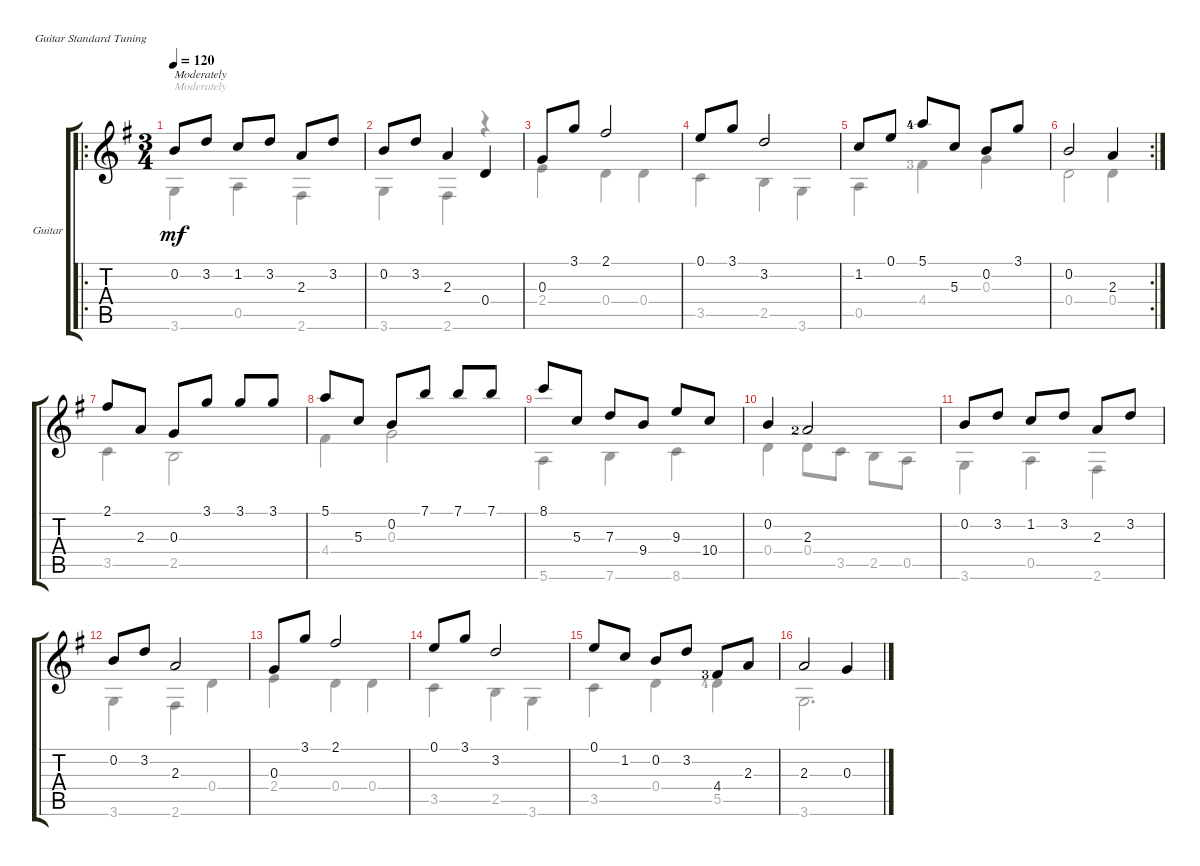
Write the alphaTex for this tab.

\defaultSystemsLayout 4
\bracketExtendMode groupsimilarinstruments
\firstSystemTrackNameOrientation horizontal
\otherSystemsTrackNameOrientation horizontal
\track ("Guitar" "Guitar") {instrument acousticguitarsteel}
\staff {score tabs}
\tuning (E4 B3 G3 D3 A2 E2)
\voice
\ro
\ts (3 4)
\tempo 120
\clef g2
\ks eminor
0.2.8{txt "Moderately" dy mf instrument acousticguitarsteel} 3.2.8 1.2.8 3.2.8 2.3.8 3.2.8 |
0.2.8 3.2.8 2.3.4 0.4.4 |
0.3.8 3.1.8 2.1.2 |
0.1.8 3.1.8 3.2.2 |
1.2.8 0.1.8 5.1{lf 5}.8 5.3.8 0.2.8 3.1.8 |
\rc 2
0.2.2 2.3.4 |
2.1.8 2.3.8 0.3.8 3.1.8 3.1.8 3.1.8 |
5.1.8 5.3.8 0.2.8 7.1.8 7.1.8 7.1.8 |
8.1.8 5.3.8 7.3.8 9.4.8 9.3.8 10.4.8 |
0.2.4 2.3{lf 3}.2 |
0.2.8 3.2.8 1.2.8 3.2.8 2.3.8 3.2.8 |
0.2.8 3.2.8 2.3.2 |
0.3.8 3.1.8 2.1.2 |
0.1.8 3.1.8 3.2.2 |
0.1.8 1.2.8 0.2.8 3.2.8 4.4{lf 4}.8 2.3.8 |
2.3.2 0.3.4
\voice
\clef g2
\ottava regular
\simile none
\ks eminor
3.6.4{txt "Moderately" dy mf} 0.5.4 2.6.4 |
3.6.4 2.6.4 r.4 |
2.4.4 0.4.4 0.4.4 |
3.5.4 2.5.4 3.6.4 |
0.5.4 4.4{lf 4}.4 0.3.4 |
0.4.2 0.4.4 |
3.5.4 2.5.2 |
4.4.4 0.3.2 |
5.6.4 7.6.4 8.6.4 |
0.4.4 0.4.8 3.5.8 2.5.8 0.5.8 |
3.6.4 0.5.4 2.6.4 |
3.6.4 2.6.4 0.4.4 |
2.4.4 0.4.4 0.4.4 |
3.5.4 2.5.4 3.6.4 |
3.5.4 0.4.4 5.5{lf 5}.4 |
3.6.2{d}
